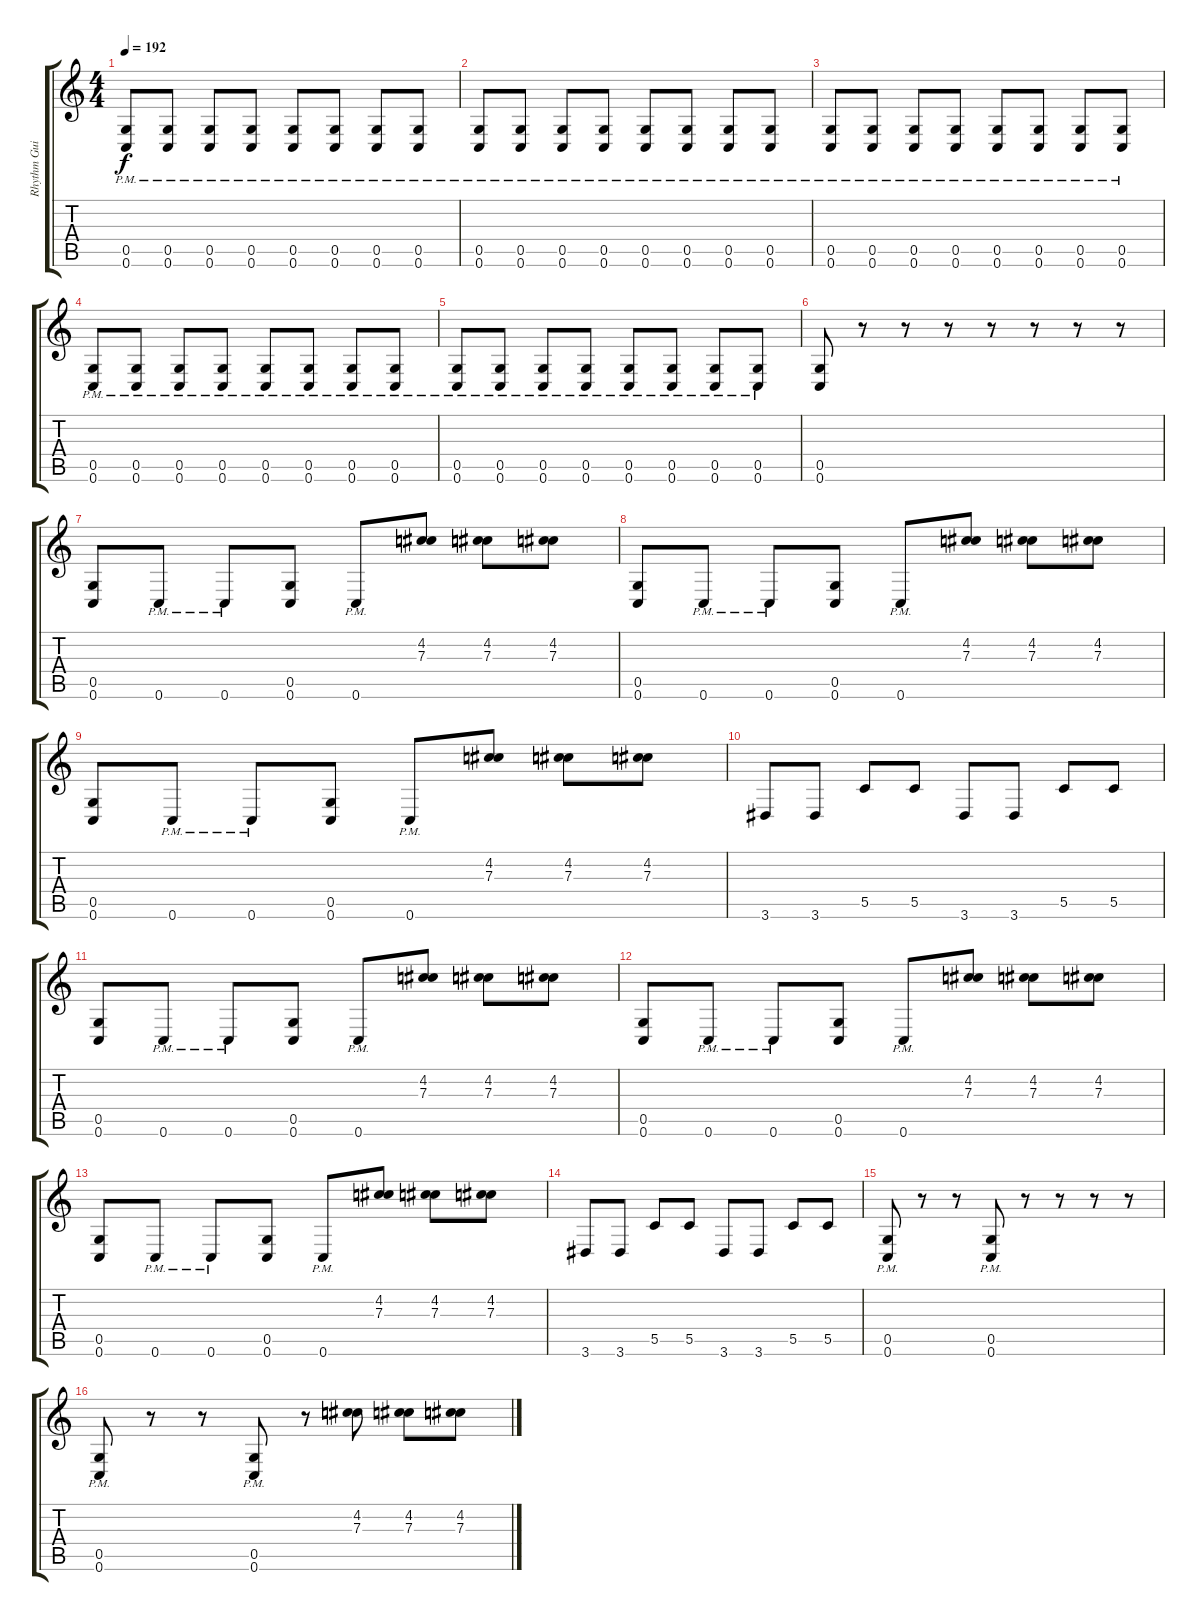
\track ("Rhythm Guitar 2" "Rhythm Gui") {instrument distortionguitar}
\staff {score tabs}
\tuning (D4 A3 F3 C3 G2 C2) {hide}
\ts (4 4)
\tempo 192
\clef g2
\ks c
(0.5{pm} 0.6{pm}).8{dy f} (0.5{pm} 0.6{pm}).8 (0.5{pm} 0.6{pm}).8 (0.5{pm} 0.6{pm}).8 (0.5{pm} 0.6{pm}).8 (0.5{pm} 0.6{pm}).8 (0.5{pm} 0.6{pm}).8 (0.5{pm} 0.6).8 |
(0.5{pm} 0.6{pm}).8 (0.5{pm} 0.6{pm}).8 (0.5{pm} 0.6{pm}).8 (0.5{pm} 0.6{pm}).8 (0.5{pm} 0.6{pm}).8 (0.5{pm} 0.6{pm}).8 (0.5{pm} 0.6{pm}).8 (0.5{pm} 0.6).8 |
(0.5{pm} 0.6{pm}).8 (0.5{pm} 0.6{pm}).8 (0.5{pm} 0.6{pm}).8 (0.5{pm} 0.6{pm}).8 (0.5{pm} 0.6{pm}).8 (0.5{pm} 0.6{pm}).8 (0.5{pm} 0.6{pm}).8 (0.5{pm} 0.6).8 |
(0.5{pm} 0.6{pm}).8 (0.5{pm} 0.6{pm}).8 (0.5{pm} 0.6{pm}).8 (0.5{pm} 0.6{pm}).8 (0.5{pm} 0.6{pm}).8 (0.5{pm} 0.6{pm}).8 (0.5{pm} 0.6{pm}).8 (0.5{pm} 0.6).8 |
(0.5{pm} 0.6{pm}).8 (0.5{pm} 0.6{pm}).8 (0.5{pm} 0.6{pm}).8 (0.5{pm} 0.6{pm}).8 (0.5{pm} 0.6{pm}).8 (0.5{pm} 0.6{pm}).8 (0.5{pm} 0.6{pm}).8 (0.5{pm} 0.6).8 |
(0.5 0.6).8 r.8 r.8 r.8 r.8 r.8 r.8 r.8 |
(0.5 0.6).8 0.6{pm}.8 0.6{pm}.8 (0.5 0.6).8 0.6{pm}.8 (4.2 7.3).8 (4.2 7.3).8 (4.2 7.3).8 |
(0.5 0.6).8 0.6{pm}.8 0.6{pm}.8 (0.5 0.6).8 0.6{pm}.8 (4.2 7.3).8 (4.2 7.3).8 (4.2 7.3).8 |
(0.5 0.6).8 0.6{pm}.8 0.6{pm}.8 (0.5 0.6).8 0.6{pm}.8 (4.2 7.3).8 (4.2 7.3).8 (4.2 7.3).8 |
3.6.8 3.6.8 5.5.8 5.5.8 3.6.8 3.6.8 5.5.8 5.5.8 |
(0.5 0.6).8 0.6{pm}.8 0.6{pm}.8 (0.5 0.6).8 0.6{pm}.8 (4.2 7.3).8 (4.2 7.3).8 (4.2 7.3).8 |
(0.5 0.6).8 0.6{pm}.8 0.6{pm}.8 (0.5 0.6).8 0.6{pm}.8 (4.2 7.3).8 (4.2 7.3).8 (4.2 7.3).8 |
(0.5 0.6).8 0.6{pm}.8 0.6{pm}.8 (0.5 0.6).8 0.6{pm}.8 (4.2 7.3).8 (4.2 7.3).8 (4.2 7.3).8 |
3.6.8 3.6.8 5.5.8 5.5.8 3.6.8 3.6.8 5.5.8 5.5.8 |
(0.5{pm} 0.6{pm}).8 r.8 r.8 (0.5{pm} 0.6{pm}).8 r.8 r.8 r.8 r.8 |
(0.5{pm} 0.6{pm}).8 r.8 r.8 (0.5{pm} 0.6{pm}).8 r.8 (4.2 7.3).8 (4.2 7.3).8 (4.2 7.3).8
